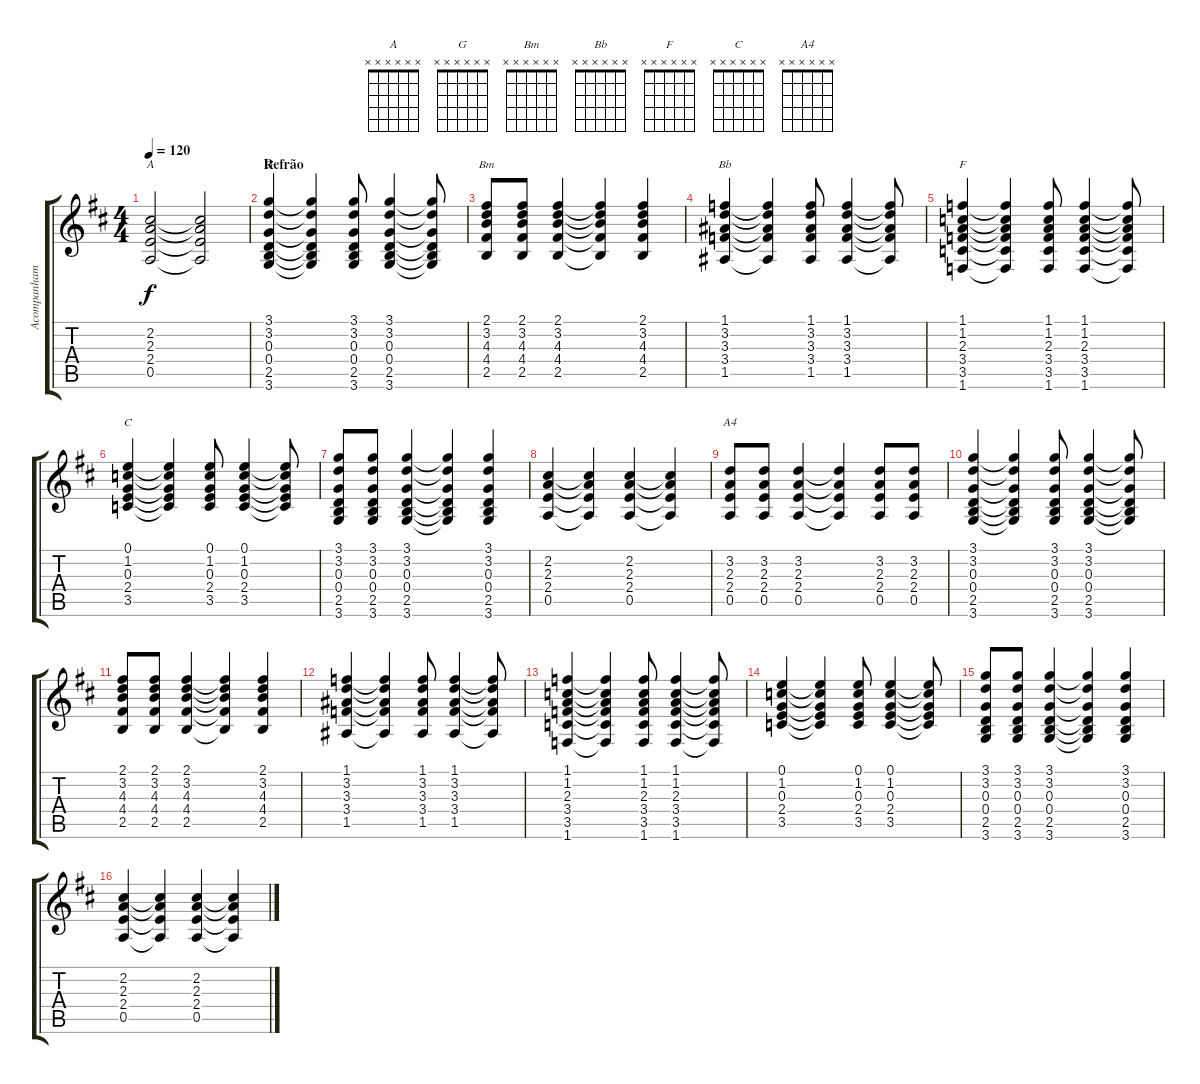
\track ("Acompanhamento" "Acompanham") {instrument acousticguitarnylon}
\staff {score tabs}
\tuning (E4 B3 G3 D3 A2 E2) {hide}
\chord ("A" x x x x x x) {firstfret 0}
\chord ("G" x x x x x x) {firstfret 0}
\chord ("Bm" x x x x x x) {firstfret 0}
\chord ("Bb" x x x x x x) {firstfret 0}
\chord ("F" x x x x x x) {firstfret 0}
\chord ("C" x x x x x x) {firstfret 0}
\chord ("A4" x x x x x x) {firstfret 0}
\ts (4 4)
\tempo 120
\clef g2
\ks d
(2.2 2.3 2.4 0.5).2{ch "A" dy f} (2.2{t} 2.3{t} 2.4{t} 0.5{t}).2 |
\section ("" "Refrão")
(3.1 3.2 0.3 0.4 2.5 3.6).4{ch "G"} (3.1{t} 3.2{t} 0.3{t} 0.4{t} 2.5{t} 3.6{t}).4 (3.1 3.2 0.3 0.4 2.5 3.6).8 (3.1 3.2 0.3 0.4 2.5 3.6).4 (3.1{t} 3.2{t} 0.3{t} 0.4{t} 2.5{t} 3.6{t}).8 |
(2.1 3.2 4.3 4.4 2.5).8{ch "Bm"} (2.1 3.2 4.3 4.4 2.5).8 (2.1 3.2 4.3 4.4 2.5).4 (2.1{t} 3.2{t} 4.3{t} 4.4{t} 2.5{t}).4 (2.1 3.2 4.3 4.4 2.5).4 |
(1.1 3.2 3.3 3.4 1.5).4{ch "Bb"} (1.1{t} 3.2{t} 3.3{t} 3.4{t} 1.5{t}).4 (1.1 3.2 3.3 3.4 1.5).8 (1.1 3.2 3.3 3.4 1.5).4 (1.1{t} 3.2{t} 3.3{t} 3.4{t} 1.5{t}).8 |
(1.1 1.2 2.3 3.4 3.5 1.6).4{ch "F"} (1.1{t} 1.2{t} 2.3{t} 3.4{t} 3.5{t} 1.6{t}).4 (1.1 1.2 2.3 3.4 3.5 1.6).8 (1.1 1.2 2.3 3.4 3.5 1.6).4 (1.1{t} 1.2{t} 2.3{t} 3.4{t} 3.5{t} 1.6{t}).8 |
(0.1 1.2 0.3 2.4 3.5).4{ch "C"} (0.1{t} 1.2{t} 0.3{t} 2.4{t} 3.5{t}).4 (0.1 1.2 0.3 2.4 3.5).8 (0.1 1.2 0.3 2.4 3.5).4 (0.1{t} 1.2{t} 0.3{t} 2.4{t} 3.5{t}).8 |
(3.1 3.2 0.3 0.4 2.5 3.6).8 (3.1 3.2 0.3 0.4 2.5 3.6).8 (3.1 3.2 0.3 0.4 2.5 3.6).4 (3.1{t} 3.2{t} 0.3{t} 0.4{t} 2.5{t} 3.6{t}).4 (3.1 3.2 0.3 0.4 2.5 3.6).4 |
(2.2 2.3 2.4 0.5).4 (2.2{t} 2.3{t} 2.4{t} 0.5{t}).4 (2.2 2.3 2.4 0.5).4 (2.2{t} 2.3{t} 2.4{t} 0.5{t}).4 |
(3.2 2.3 2.4 0.5).8{ch "A4"} (3.2 2.3 2.4 0.5).8 (3.2 2.3 2.4 0.5).4 (3.2{t} 2.3{t} 2.4{t} 0.5{t}).4 (3.2 2.3 2.4 0.5).8 (3.2 2.3 2.4 0.5).8 |
(3.1 3.2 0.3 0.4 2.5 3.6).4 (3.1{t} 3.2{t} 0.3{t} 0.4{t} 2.5{t} 3.6{t}).4 (3.1 3.2 0.3 0.4 2.5 3.6).8 (3.1 3.2 0.3 0.4 2.5 3.6).4 (3.1{t} 3.2{t} 0.3{t} 0.4{t} 2.5{t} 3.6{t}).8 |
(2.1 3.2 4.3 4.4 2.5).8 (2.1 3.2 4.3 4.4 2.5).8 (2.1 3.2 4.3 4.4 2.5).4 (2.1{t} 3.2{t} 4.3{t} 4.4{t} 2.5{t}).4 (2.1 3.2 4.3 4.4 2.5).4 |
(1.1 3.2 3.3 3.4 1.5).4 (1.1{t} 3.2{t} 3.3{t} 3.4{t} 1.5{t}).4 (1.1 3.2 3.3 3.4 1.5).8 (1.1 3.2 3.3 3.4 1.5).4 (1.1{t} 3.2{t} 3.3{t} 3.4{t} 1.5{t}).8 |
(1.1 1.2 2.3 3.4 3.5 1.6).4 (1.1{t} 1.2{t} 2.3{t} 3.4{t} 3.5{t} 1.6{t}).4 (1.1 1.2 2.3 3.4 3.5 1.6).8 (1.1 1.2 2.3 3.4 3.5 1.6).4 (1.1{t} 1.2{t} 2.3{t} 3.4{t} 3.5{t} 1.6{t}).8 |
(0.1 1.2 0.3 2.4 3.5).4 (0.1{t} 1.2{t} 0.3{t} 2.4{t} 3.5{t}).4 (0.1 1.2 0.3 2.4 3.5).8 (0.1 1.2 0.3 2.4 3.5).4 (0.1{t} 1.2{t} 0.3{t} 2.4{t} 3.5{t}).8 |
(3.1 3.2 0.3 0.4 2.5 3.6).8 (3.1 3.2 0.3 0.4 2.5 3.6).8 (3.1 3.2 0.3 0.4 2.5 3.6).4 (3.1{t} 3.2{t} 0.3{t} 0.4{t} 2.5{t} 3.6{t}).4 (3.1 3.2 0.3 0.4 2.5 3.6).4 |
(2.2 2.3 2.4 0.5).4 (2.2{t} 2.3{t} 2.4{t} 0.5{t}).4 (2.2 2.3 2.4 0.5).4 (2.2{t} 2.3{t} 2.4{t} 0.5{t}).4
